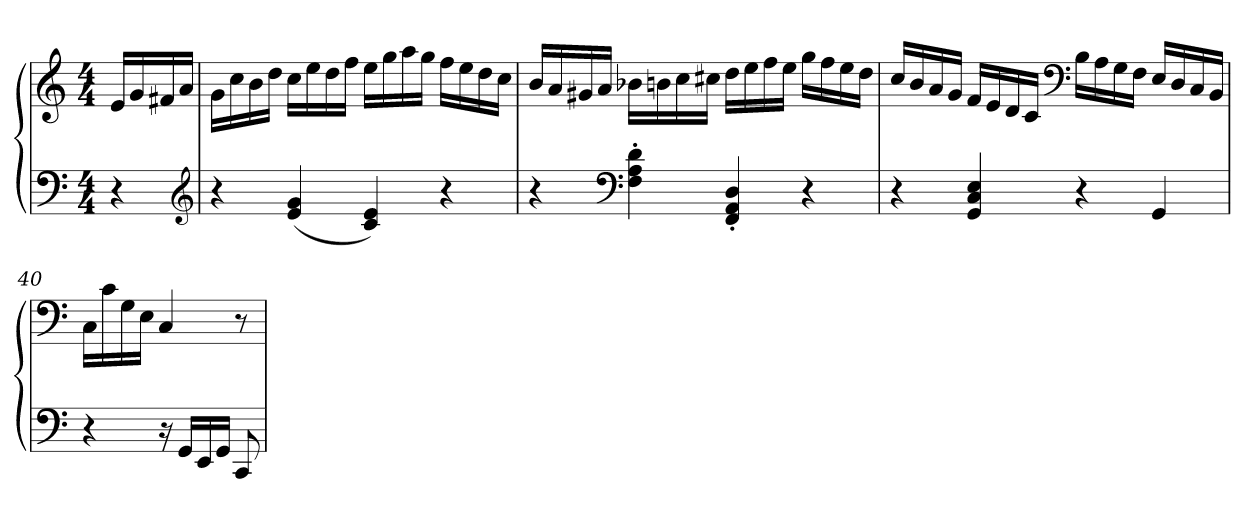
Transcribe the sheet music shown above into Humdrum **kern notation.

**kern	**kern
*part1	*part1
*staff2	*staff1
*clefF4	*clefG2
*k[]	*k[]
*C:	*C:
*M4/4	*M4/4
=	=
4r	16eLL
.	16g
.	16f#X
.	16aJJ
*clefG2	*
=37	=37
4r	16gLL
.	16cc
.	16b
.	16ddJJ
(4e 4g	16ccLL
.	16ee
.	16dd
.	16ffJJ
4c 4e)	16eeLL
.	16gg
.	16aa
.	16ggJJ
4r	16ffLL
.	16ee
.	16dd
.	16ccJJ
=38	=38
4r	16bLL
.	16a
.	16g#X
.	16aJJ
*clefF4	*
4F' 4A' 4d'	16b-XLL
.	16bn
.	16cc
.	16cc#XJJ
4FF' 4AA' 4D'	16ddLL
.	16ee
.	16ff
.	16eeJJ
4r	16ggLL
.	16ff
.	16ee
.	16ddJJ
=39	=39
4r	16ccLL
.	16b
.	16a
.	16gJJ
4GG 4C 4E	16fLL
.	16e
.	16d
.	16cJJ
*	*clefF4
4r	16BLL
.	16A
.	16G
.	16FJJ
4GG	16ELL
.	16D
.	16C
.	16BBJJ
=40	=40
4r	16CLL
.	16c
.	16G
.	16EJJ
16r	4C
16GGLL	.
16EE	.
16GGJJ	.
8CC	8r
=	=
*-	*-
